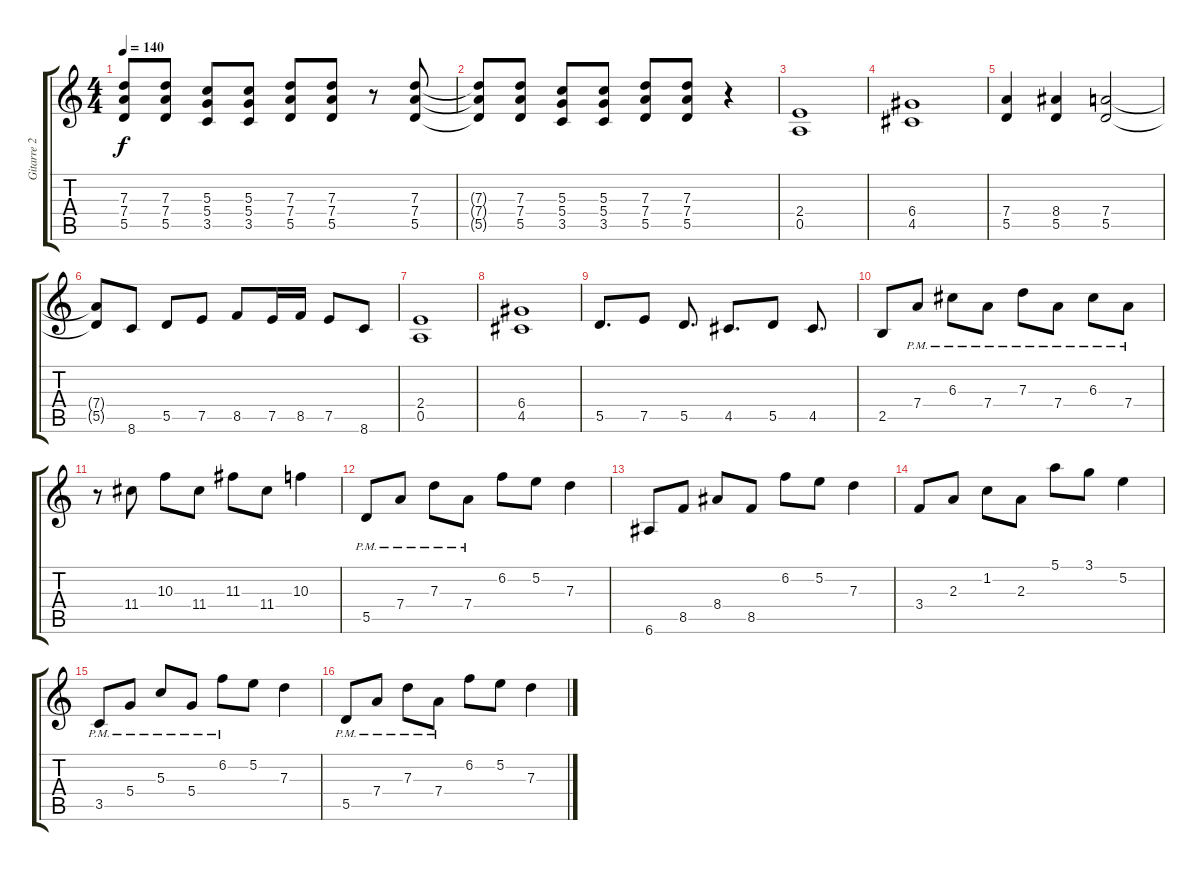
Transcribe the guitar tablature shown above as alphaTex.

\track ("Gitarre 2" "Gitarre 2") {instrument distortionguitar}
\staff {score tabs}
\tuning (E4 B3 G3 D3 A2 E2) {hide}
\ts (4 4)
\tempo 140
\clef g2
\ks c
(7.3{t} 7.4{t} 5.5{t}).8{dy f} (7.3 7.4 5.5).8 (5.3 5.4 3.5).8 (5.3 5.4 3.5).8 (7.3 7.4 5.5).8 (7.3 7.4 5.5).8 r.8 (7.3 7.4 5.5).8 |
(7.3{t} 7.4{t} 5.5{t}).8 (7.3 7.4 5.5).8 (5.3 5.4 3.5).8 (5.3 5.4 3.5).8 (7.3 7.4 5.5).8 (7.3 7.4 5.5).8 r.4 |
(2.4 0.5).1 |
(6.4 4.5).1 |
(7.4 5.5).4 (8.4 5.5).4 (7.4 5.5).2 |
(7.4{t} 5.5{t}).8 8.6.8 5.5.8 7.5.8 8.5.8 7.5.16 8.5.16 7.5.8 8.6.8 |
(2.4 0.5).1 |
(6.4 4.5).1 |
5.5.8{d} 7.5.8 5.5.8{d} 4.5.8{d} 5.5.8 4.5.8{d} |
2.5.8 7.4{pm}.8 6.3{pm}.8 7.4{pm}.8 7.3{pm}.8 7.4{pm}.8 6.3{pm}.8 7.4{pm}.8 |
r.8 11.4.8 10.3.8 11.4.8 11.3.8 11.4.8 10.3.4 |
5.5{pm}.8 7.4{pm}.8 7.3{pm}.8 7.4{pm}.8 6.2.8 5.2.8 7.3.4 |
6.6.8 8.5.8 8.4.8 8.5.8 6.2.8 5.2.8 7.3.4 |
3.4.8 2.3.8 1.2.8 2.3.8 5.1.8 3.1.8 5.2.4 |
3.5{pm}.8 5.4{pm}.8 5.3{pm}.8 5.4{pm}.8 6.2{pm}.8 5.2.8 7.3.4 |
5.5{pm}.8 7.4{pm}.8 7.3{pm}.8 7.4{pm}.8 6.2.8 5.2.8 7.3.4
